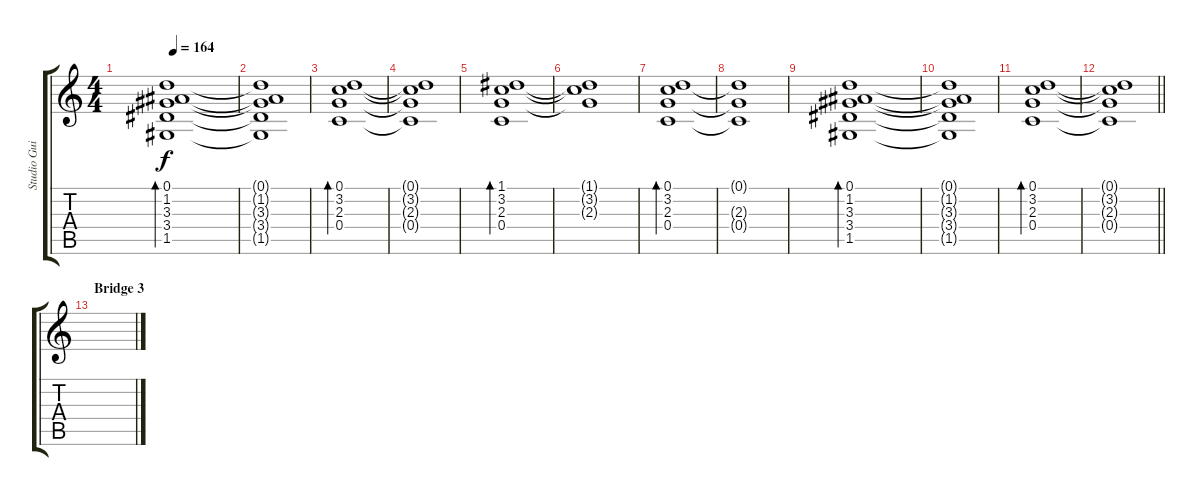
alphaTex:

\track ("Studio Guitar (Andi)" "Studio Gui") {instrument distortionguitar}
\staff {score tabs}
\tuning (D4 A3 F3 C3 G2 C2) {hide}
\ts (4 4)
\tempo 164
\clef g2
\ks c
(0.1 1.2 3.3 3.4 1.5).1{bd 240 dy f} |
(0.1{t} 1.2{t} 3.3{t} 3.4{t} 1.5{t}).1 |
(0.1 3.2 2.3 0.4).1{bd 240} |
(0.1{t} 3.2{t} 2.3{t} 0.4{t}).1 |
(1.1 3.2 2.3 0.4).1{bd 240} |
(1.1{t} 3.2{t} 2.3{t}).1 |
(0.1 3.2 2.3 0.4).1{bd 240} |
(0.1{t} 2.3{t} 0.4{t}).1 |
(0.1 1.2 3.3 3.4 1.5).1{bd 240} |
(0.1{t} 1.2{t} 3.3{t} 3.4{t} 1.5{t}).1 |
(0.1 3.2 2.3 0.4).1{bd 240} |
\barLineRight lightlight
(0.1{t} 3.2{t} 2.3{t} 0.4{t}).1 |
\section ("" "Bridge 3")
